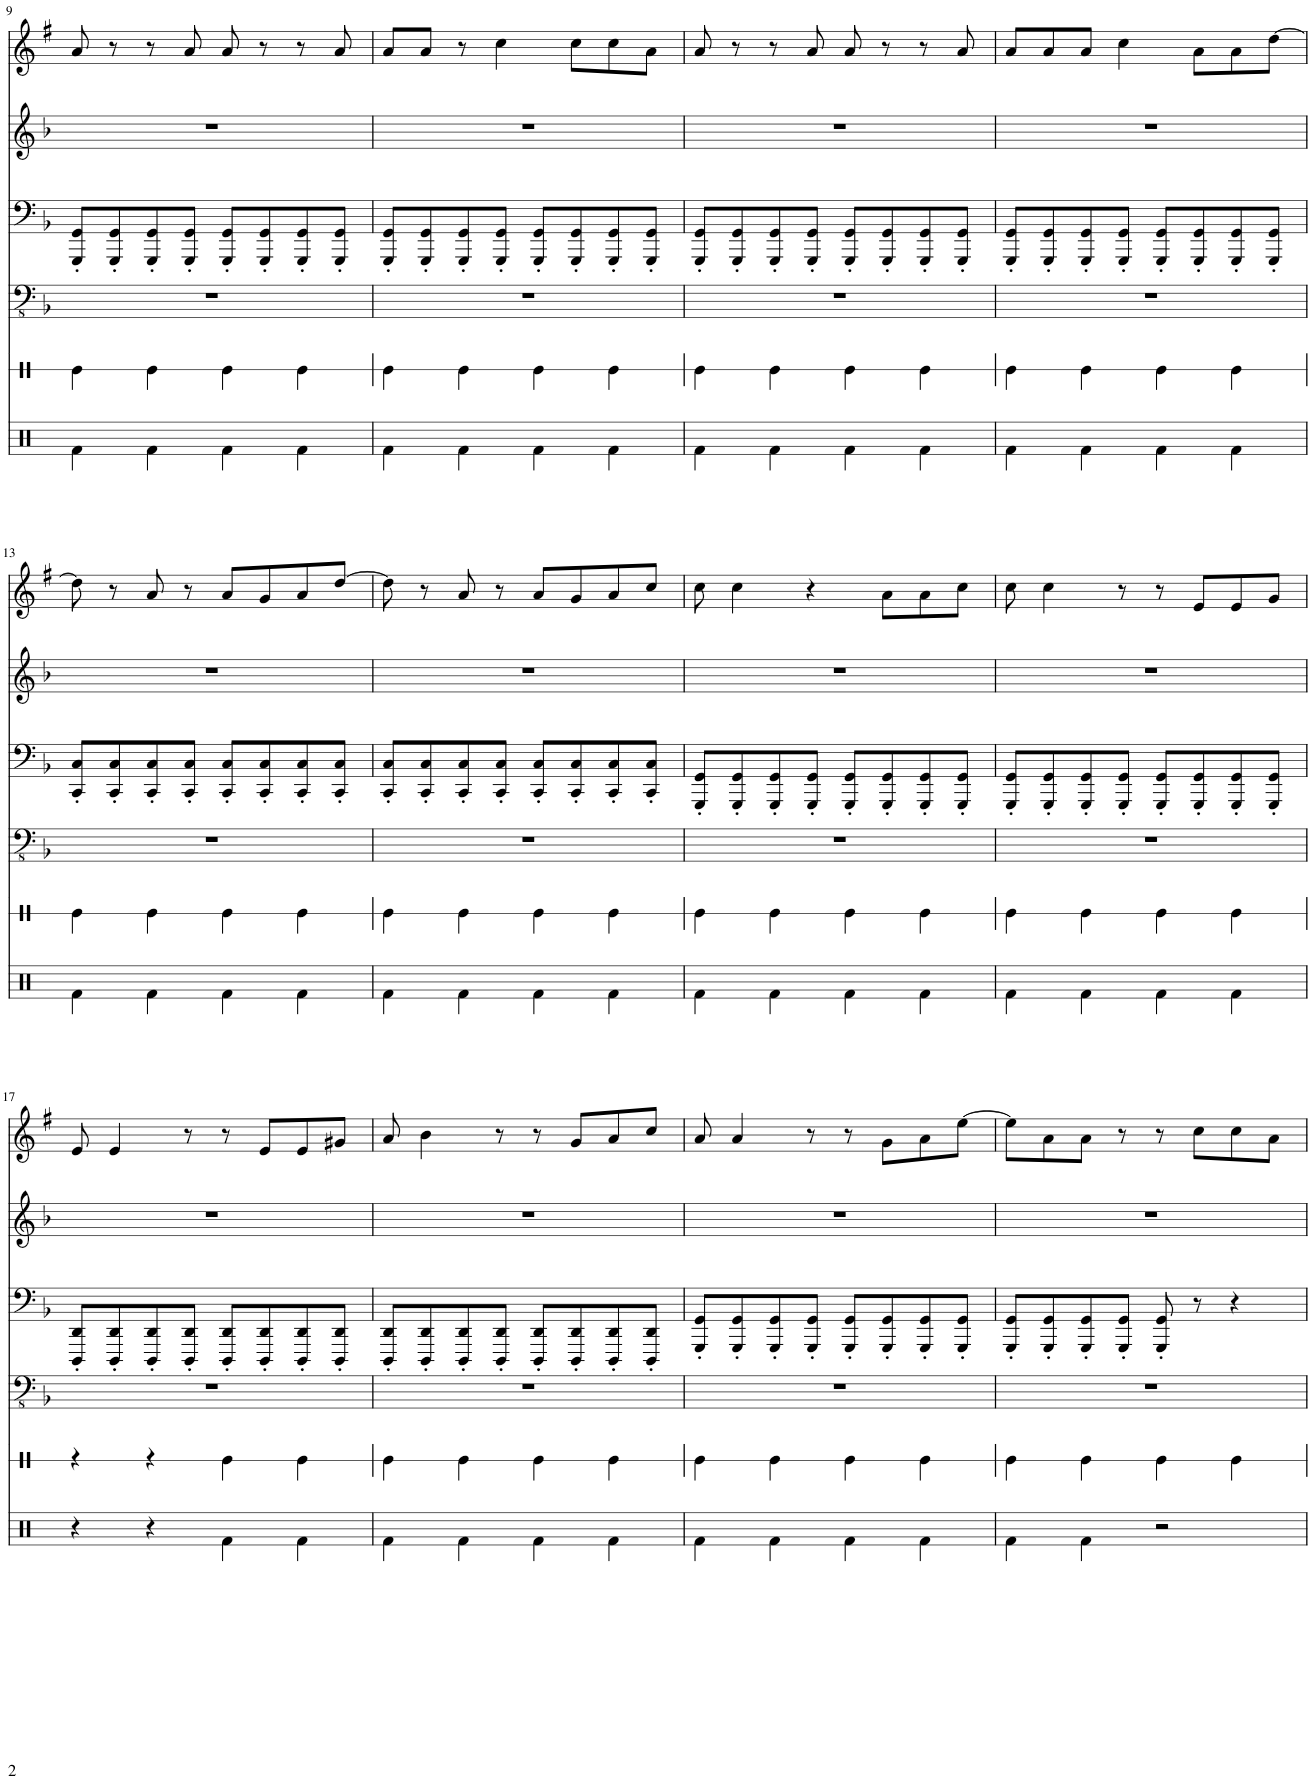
**kern	**kern	**kern	**kern	**kern	**kern
*part6	*part5	*part4	*part3	*part2	*part1
*staff6	*staff5	*staff4	*staff3	*staff2	*staff1
*I"Drumset 5 lines	*I"Tambourine	*I"Electric Bass	*I"C Tuba	*I"C Trumpet	*I"Tenor Saxophone
*	*I'Tmbn	*I'Elec b	*I'Tba	*I'Tpt	*
!!LO:PB:g=z
*clefX	*clefX	*clefFv4	*clefF4	*clefG2	*clefG2
*	*	*	*	*	*Trd8c14
*k[]	*k[]	*k[b-]	*k[b-]	*k[b-]	*k[f#]
*M4/4	*M4/4	*M4/4	*M4/4	*M4/4	*M4/4
=9	=9	=9	=9	=9	=9
4Rf\	4Re\	1r	8GGG/' 8GG/'L	1r	8a/
.	.	.	8GGG/' 8GG/'	.	8r
4Rf\	4Re\	.	8GGG/' 8GG/'	.	8r
.	.	.	8GGG/' 8GG/'J	.	8a/
4Rf\	4Re\	.	8GGG/' 8GG/'L	.	8a/
.	.	.	8GGG/' 8GG/'	.	8r
4Rf\	4Re\	.	8GGG/' 8GG/'	.	8r
.	.	.	8GGG/' 8GG/'J	.	8a/
=10	=10	=10	=10	=10	=10
4Rf\	4Re\	1r	8GGG/' 8GG/'L	1r	8a/L
.	.	.	8GGG/' 8GG/'	.	8a/J
4Rf\	4Re\	.	8GGG/' 8GG/'	.	8r
.	.	.	8GGG/' 8GG/'J	.	4cc\
4Rf\	4Re\	.	8GGG/' 8GG/'L	.	.
.	.	.	8GGG/' 8GG/'	.	8cc\L
4Rf\	4Re\	.	8GGG/' 8GG/'	.	8cc\
.	.	.	8GGG/' 8GG/'J	.	8a\J
=11	=11	=11	=11	=11	=11
4Rf\	4Re\	1r	8GGG/' 8GG/'L	1r	8a/
.	.	.	8GGG/' 8GG/'	.	8r
4Rf\	4Re\	.	8GGG/' 8GG/'	.	8r
.	.	.	8GGG/' 8GG/'J	.	8a/
4Rf\	4Re\	.	8GGG/' 8GG/'L	.	8a/
.	.	.	8GGG/' 8GG/'	.	8r
4Rf\	4Re\	.	8GGG/' 8GG/'	.	8r
.	.	.	8GGG/' 8GG/'J	.	8a/
=12	=12	=12	=12	=12	=12
4Rf\	4Re\	1r	8GGG/' 8GG/'L	1r	8a/L
.	.	.	8GGG/' 8GG/'	.	8a/
4Rf\	4Re\	.	8GGG/' 8GG/'	.	8a/J
.	.	.	8GGG/' 8GG/'J	.	4cc\
4Rf\	4Re\	.	8GGG/' 8GG/'L	.	.
.	.	.	8GGG/' 8GG/'	.	8a\L
4Rf\	4Re\	.	8GGG/' 8GG/'	.	8a\
.	.	.	8GGG/' 8GG/'J	.	[8dd\J
!!LO:LB:g=z
=13	=13	=13	=13	=13	=13
4Rf\	4Re\	1r	8CC/' 8C/'L	1r	8dd\]
.	.	.	8CC/' 8C/'	.	8r
4Rf\	4Re\	.	8CC/' 8C/'	.	8a/
.	.	.	8CC/' 8C/'J	.	8r
4Rf\	4Re\	.	8CC/' 8C/'L	.	8a/L
.	.	.	8CC/' 8C/'	.	8g/
4Rf\	4Re\	.	8CC/' 8C/'	.	8a/
.	.	.	8CC/' 8C/'J	.	[8dd/J
=14	=14	=14	=14	=14	=14
4Rf\	4Re\	1r	8CC/' 8C/'L	1r	8dd\]
.	.	.	8CC/' 8C/'	.	8r
4Rf\	4Re\	.	8CC/' 8C/'	.	8a/
.	.	.	8CC/' 8C/'J	.	8r
4Rf\	4Re\	.	8CC/' 8C/'L	.	8a/L
.	.	.	8CC/' 8C/'	.	8g/
4Rf\	4Re\	.	8CC/' 8C/'	.	8a/
.	.	.	8CC/' 8C/'J	.	8cc/J
=15	=15	=15	=15	=15	=15
4Rf\	4Re\	1r	8GGG/' 8GG/'L	1r	8cc\
.	.	.	8GGG/' 8GG/'	.	4cc\
4Rf\	4Re\	.	8GGG/' 8GG/'	.	.
.	.	.	8GGG/' 8GG/'J	.	4r
4Rf\	4Re\	.	8GGG/' 8GG/'L	.	.
.	.	.	8GGG/' 8GG/'	.	8a\L
4Rf\	4Re\	.	8GGG/' 8GG/'	.	8a\
.	.	.	8GGG/' 8GG/'J	.	8cc\J
=16	=16	=16	=16	=16	=16
4Rf\	4Re\	1r	8GGG/' 8GG/'L	1r	8cc\
.	.	.	8GGG/' 8GG/'	.	4cc\
4Rf\	4Re\	.	8GGG/' 8GG/'	.	.
.	.	.	8GGG/' 8GG/'J	.	8r
4Rf\	4Re\	.	8GGG/' 8GG/'L	.	8r
.	.	.	8GGG/' 8GG/'	.	8e/L
4Rf\	4Re\	.	8GGG/' 8GG/'	.	8e/
.	.	.	8GGG/' 8GG/'J	.	8g/J
!!LO:LB:g=z
=17	=17	=17	=17	=17	=17
4r	4r	1r	8DDD/' 8DD/'L	1r	8e/
.	.	.	8DDD/' 8DD/'	.	4e/
4r	4r	.	8DDD/' 8DD/'	.	.
.	.	.	8DDD/' 8DD/'J	.	8r
4Rf\	4Re\	.	8DDD/' 8DD/'L	.	8r
.	.	.	8DDD/' 8DD/'	.	8e/L
4Rf\	4Re\	.	8DDD/' 8DD/'	.	8e/
.	.	.	8DDD/' 8DD/'J	.	8g#X/J
=18	=18	=18	=18	=18	=18
4Rf\	4Re\	1r	8DDD/' 8DD/'L	1r	8a/
.	.	.	8DDD/' 8DD/'	.	4b\
4Rf\	4Re\	.	8DDD/' 8DD/'	.	.
.	.	.	8DDD/' 8DD/'J	.	8r
4Rf\	4Re\	.	8DDD/' 8DD/'L	.	8r
.	.	.	8DDD/' 8DD/'	.	8g/L
4Rf\	4Re\	.	8DDD/' 8DD/'	.	8a/
.	.	.	8DDD/' 8DD/'J	.	8cc/J
=19	=19	=19	=19	=19	=19
4Rf\	4Re\	1r	8GGG/' 8GG/'L	1r	8a/
.	.	.	8GGG/' 8GG/'	.	4a/
4Rf\	4Re\	.	8GGG/' 8GG/'	.	.
.	.	.	8GGG/' 8GG/'J	.	8r
4Rf\	4Re\	.	8GGG/' 8GG/'L	.	8r
.	.	.	8GGG/' 8GG/'	.	8g\L
4Rf\	4Re\	.	8GGG/' 8GG/'	.	8a\
.	.	.	8GGG/' 8GG/'J	.	[8ee\J
=20	=20	=20	=20	=20	=20
4Rf\	4Re\	1r	8GGG/' 8GG/'L	1r	8ee\L]
.	.	.	8GGG/' 8GG/'	.	8a\
4Rf\	4Re\	.	8GGG/' 8GG/'	.	8a\J
.	.	.	8GGG/' 8GG/'J	.	8r
2r	4Re\	.	8GGG/' 8GG/'	.	8r
.	.	.	8r	.	8cc\L
.	4Re\	.	4r	.	8cc\
.	.	.	.	.	8a\J
=	=	=	=	=	=
*-	*-	*-	*-	*-	*-
